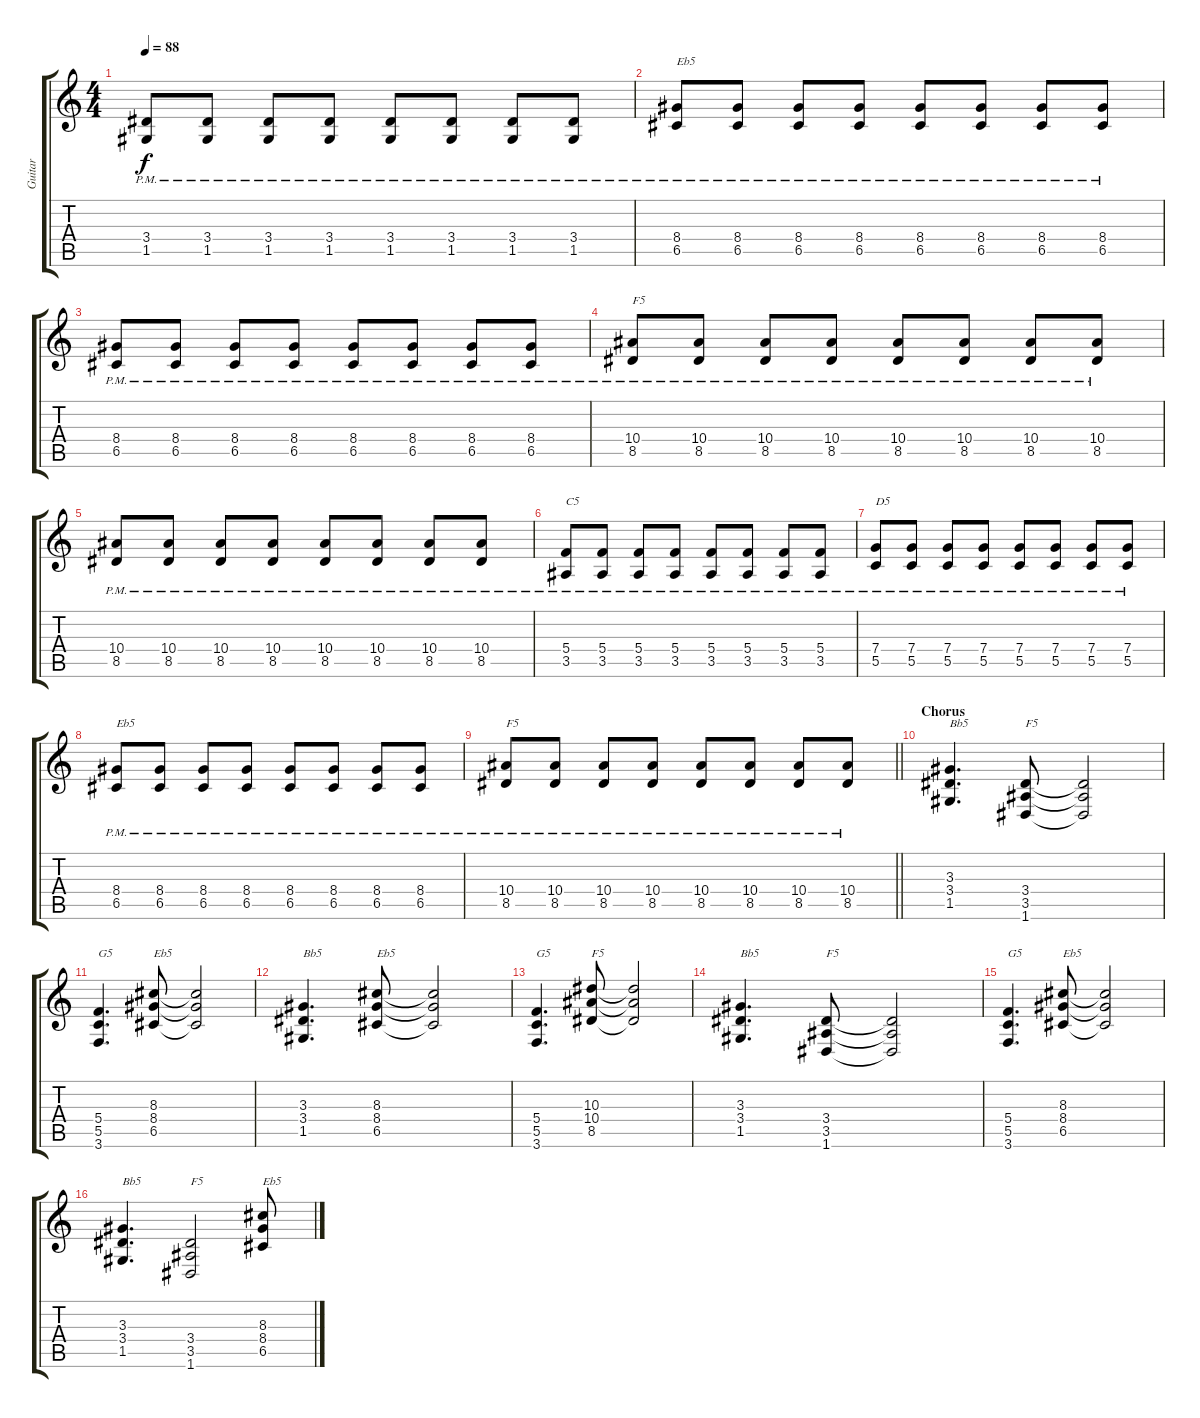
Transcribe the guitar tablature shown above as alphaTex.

\track ("Guitar" "Guitar") {instrument electricguitarjazz}
\staff {score tabs}
\tuning (D4 A3 F3 C3 G2 D2) {hide}
\ts (4 4)
\tempo 88
\clef g2
\ks c
(3.4{pm} 1.5{pm}).8{dy f} (3.4{pm} 1.5{pm}).8 (3.4{pm} 1.5{pm}).8 (3.4{pm} 1.5{pm}).8 (3.4{pm} 1.5{pm}).8 (3.4{pm} 1.5{pm}).8 (3.4{pm} 1.5{pm}).8 (3.4{pm} 1.5{pm}).8 |
(8.4{pm} 6.5{pm}).8{txt "Eb5"} (8.4{pm} 6.5{pm}).8 (8.4{pm} 6.5{pm}).8 (8.4{pm} 6.5{pm}).8 (8.4{pm} 6.5{pm}).8 (8.4{pm} 6.5{pm}).8 (8.4{pm} 6.5{pm}).8 (8.4{pm} 6.5{pm}).8 |
(8.4{pm} 6.5{pm}).8 (8.4{pm} 6.5{pm}).8 (8.4{pm} 6.5{pm}).8 (8.4{pm} 6.5{pm}).8 (8.4{pm} 6.5{pm}).8 (8.4{pm} 6.5{pm}).8 (8.4{pm} 6.5{pm}).8 (8.4{pm} 6.5{pm}).8 |
(10.4{pm} 8.5{pm}).8{txt "F5"} (10.4{pm} 8.5{pm}).8 (10.4{pm} 8.5{pm}).8 (10.4{pm} 8.5{pm}).8 (10.4{pm} 8.5{pm}).8 (10.4{pm} 8.5{pm}).8 (10.4{pm} 8.5{pm}).8 (10.4{pm} 8.5{pm}).8 |
(10.4{pm} 8.5{pm}).8 (10.4{pm} 8.5{pm}).8 (10.4{pm} 8.5{pm}).8 (10.4{pm} 8.5{pm}).8 (10.4{pm} 8.5{pm}).8 (10.4{pm} 8.5{pm}).8 (10.4{pm} 8.5{pm}).8 (10.4{pm} 8.5{pm}).8 |
(5.4{pm} 3.5{pm}).8{txt "C5"} (5.4{pm} 3.5{pm}).8 (5.4{pm} 3.5{pm}).8 (5.4{pm} 3.5{pm}).8 (5.4{pm} 3.5{pm}).8 (5.4{pm} 3.5{pm}).8 (5.4{pm} 3.5{pm}).8 (5.4{pm} 3.5{pm}).8 |
(7.4{pm} 5.5{pm}).8{txt "D5"} (7.4{pm} 5.5{pm}).8 (7.4{pm} 5.5{pm}).8 (7.4{pm} 5.5{pm}).8 (7.4{pm} 5.5{pm}).8 (7.4{pm} 5.5{pm}).8 (7.4{pm} 5.5{pm}).8 (7.4{pm} 5.5{pm}).8 |
(8.4{pm} 6.5{pm}).8{txt "Eb5"} (8.4{pm} 6.5{pm}).8 (8.4{pm} 6.5{pm}).8 (8.4{pm} 6.5{pm}).8 (8.4{pm} 6.5{pm}).8 (8.4{pm} 6.5{pm}).8 (8.4{pm} 6.5{pm}).8 (8.4{pm} 6.5{pm}).8 |
\barLineRight lightlight
(10.4{pm} 8.5{pm}).8{txt "F5"} (10.4{pm} 8.5{pm}).8 (10.4{pm} 8.5{pm}).8 (10.4{pm} 8.5{pm}).8 (10.4{pm} 8.5{pm}).8 (10.4{pm} 8.5{pm}).8 (10.4{pm} 8.5{pm}).8 (10.4{pm} 8.5{pm}).8 |
\section ("" "Chorus")
(3.3 3.4 1.5).4{d txt "Bb5"} (3.4 3.5 1.6).8{txt "F5"} (3.4{t} 3.5{t} 1.6{t}).2 |
(5.4 5.5 3.6).4{d txt "G5"} (8.3 8.4 6.5).8{txt "Eb5"} (8.3{t} 8.4{t} 6.5{t}).2 |
(3.3 3.4 1.5).4{d txt "Bb5"} (8.3 8.4 6.5).8{txt "Eb5"} (8.3{t} 8.4{t} 6.5{t}).2 |
(5.4 5.5 3.6).4{d txt "G5"} (10.3 10.4 8.5).8{txt "F5"} (10.3{t} 10.4{t} 8.5{t}).2 |
(3.3 3.4 1.5).4{d txt "Bb5"} (3.4 3.5 1.6).8{txt "F5"} (3.4{t} 3.5{t} 1.6{t}).2 |
(5.4 5.5 3.6).4{d txt "G5"} (8.3 8.4 6.5).8{txt "Eb5"} (8.3{t} 8.4{t} 6.5{t}).2 |
(3.3 3.4 1.5).4{d txt "Bb5"} (3.4 3.5 1.6).2{txt "F5"} (8.3 8.4 6.5).8{txt "Eb5"}
